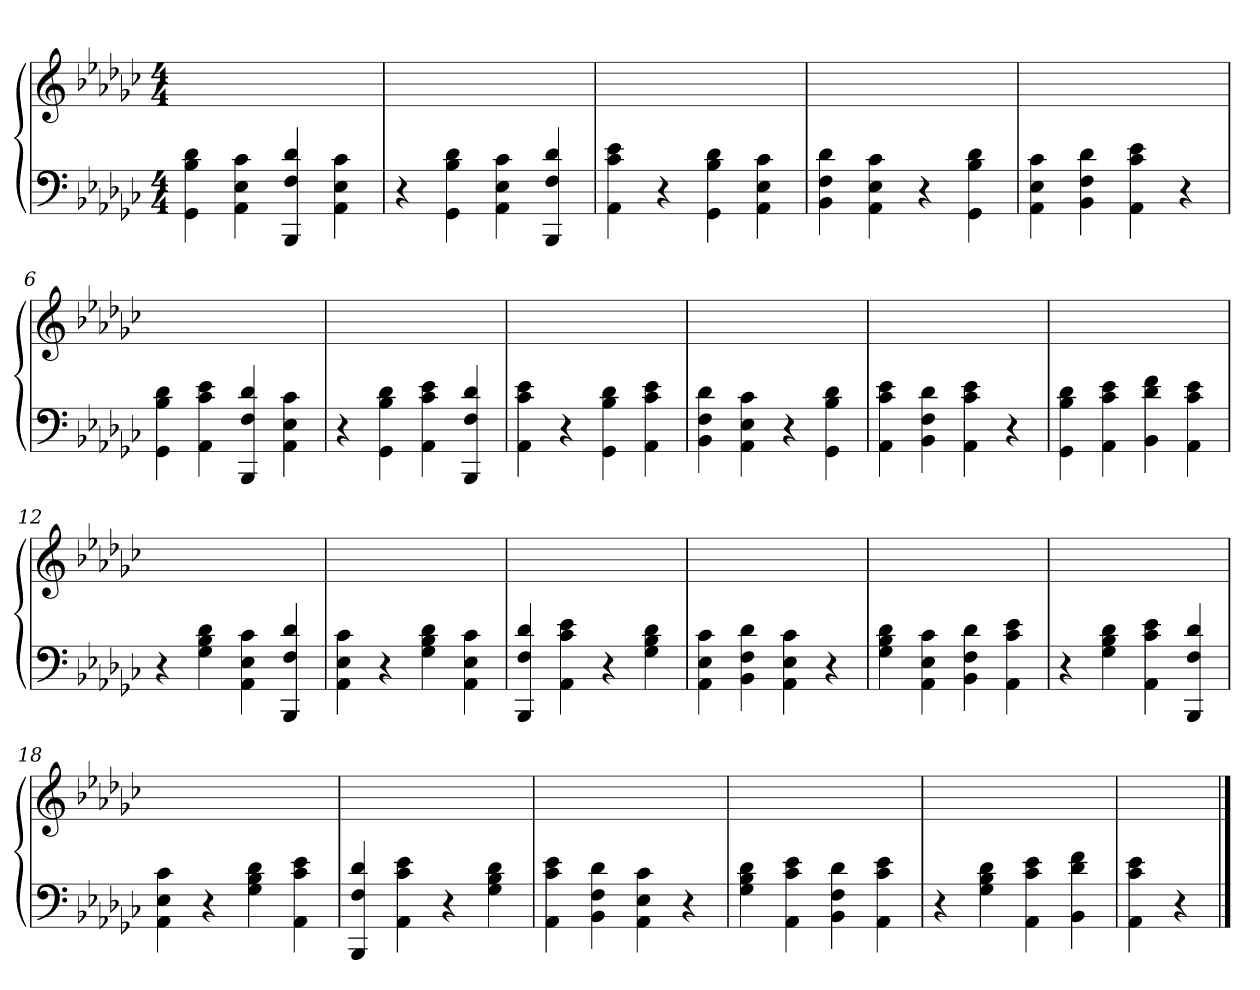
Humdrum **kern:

**kern	**kern
*part2	*part1
*staff2	*staff1
*clefF4	*clefG2
*k[b-e-a-d-g-c-]	*k[b-e-a-d-g-c-]
*G-:	*G-:
*M4/4	*M4/4
*MM60	*MM60
=1	=1
4GG- 4B- 4d-	1ryy
4AA- 4E- 4c-	.
4BBB- 4F 4d-	.
4AA- 4E- 4c-	.
=2	=2
4r	1ryy
4GG- 4B- 4d-	.
4AA- 4E- 4c-	.
4BBB- 4F 4d-	.
=3	=3
4AA- 4c- 4e-	1ryy
4r	.
4GG- 4B- 4d-	.
4AA- 4E- 4c-	.
=4	=4
4BB- 4F 4d-	1ryy
4AA- 4E- 4c-	.
4r	.
4GG- 4B- 4d-	.
=5	=5
4AA- 4E- 4c-	1ryy
4BB- 4F 4d-	.
4AA- 4c- 4e-	.
4r	.
=6	=6
4GG- 4B- 4d-	1ryy
4AA- 4c- 4e-	.
4BBB- 4F 4d-	.
4AA- 4E- 4c-	.
=7	=7
4r	1ryy
4GG- 4B- 4d-	.
4AA- 4c- 4e-	.
4BBB- 4F 4d-	.
=8	=8
4AA- 4c- 4e-	1ryy
4r	.
4GG- 4B- 4d-	.
4AA- 4c- 4e-	.
=9	=9
4BB- 4F 4d-	1ryy
4AA- 4E- 4c-	.
4r	.
4GG- 4B- 4d-	.
=10	=10
4AA- 4c- 4e-	1ryy
4BB- 4F 4d-	.
4AA- 4c- 4e-	.
4r	.
=11	=11
4GG- 4B- 4d-	1ryy
4AA- 4c- 4e-	.
4BB- 4d- 4f	.
4AA- 4c- 4e-	.
=12	=12
4r	1ryy
4G- 4B- 4d-	.
4AA- 4E- 4c-	.
4BBB- 4F 4d-	.
=13	=13
4AA- 4E- 4c-	1ryy
4r	.
4G- 4B- 4d-	.
4AA- 4E- 4c-	.
=14	=14
4BBB- 4F 4d-	1ryy
4AA- 4c- 4e-	.
4r	.
4G- 4B- 4d-	.
=15	=15
4AA- 4E- 4c-	1ryy
4BB- 4F 4d-	.
4AA- 4E- 4c-	.
4r	.
=16	=16
4G- 4B- 4d-	1ryy
4AA- 4E- 4c-	.
4BB- 4F 4d-	.
4AA- 4c- 4e-	.
=17	=17
4r	1ryy
4G- 4B- 4d-	.
4AA- 4c- 4e-	.
4BBB- 4F 4d-	.
=18	=18
4AA- 4E- 4c-	1ryy
4r	.
4G- 4B- 4d-	.
4AA- 4c- 4e-	.
=19	=19
4BBB- 4F 4d-	1ryy
4AA- 4c- 4e-	.
4r	.
4G- 4B- 4d-	.
=20	=20
4AA- 4c- 4e-	1ryy
4BB- 4F 4d-	.
4AA- 4E- 4c-	.
4r	.
=21	=21
4G- 4B- 4d-	1ryy
4AA- 4c- 4e-	.
4BB- 4F 4d-	.
4AA- 4c- 4e-	.
=22	=22
4r	1ryy
4G- 4B- 4d-	.
4AA- 4c- 4e-	.
4BB- 4d- 4f	.
=23	=23
4AA- 4c- 4e-	2ryy
4r	.
==	==
*-	*-
